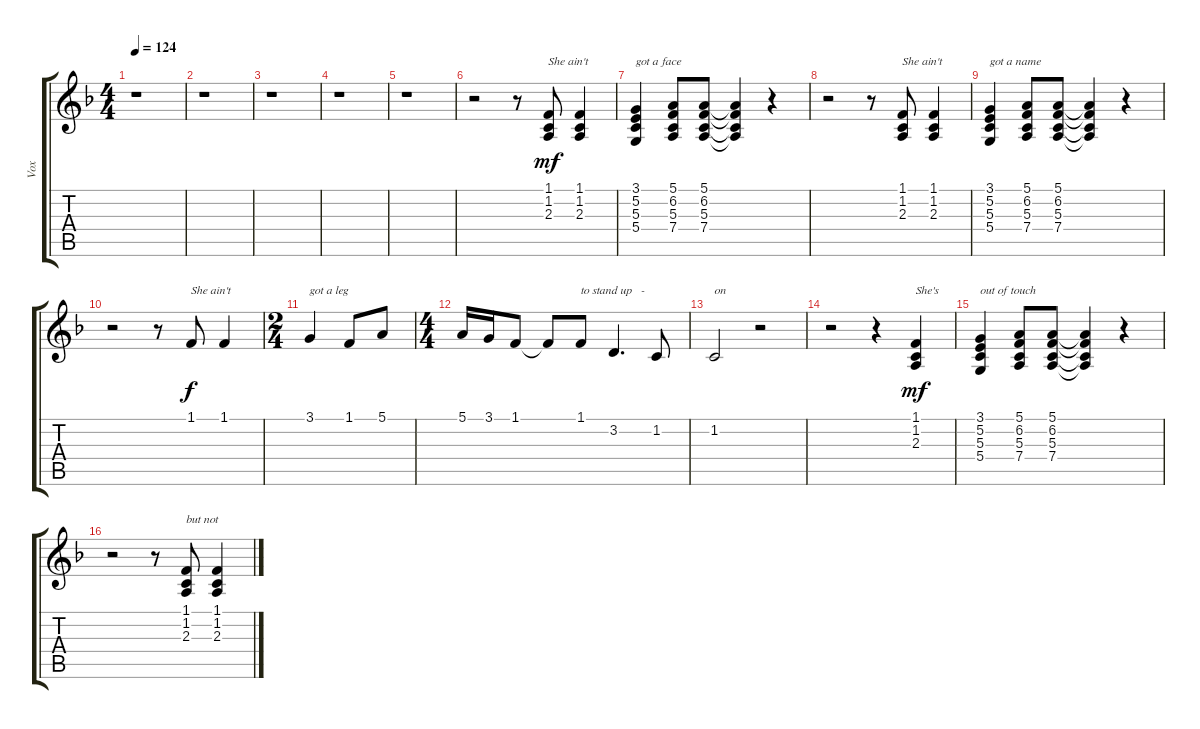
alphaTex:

\track ("Vox" "Vox") {instrument violin}
\staff {score tabs}
\tuning (E4 B3 G3 D3 A2 E2) {hide}
\ts (4 4)
\tempo 124
\clef g2
\ks dminor
r.1{dy f} |
r.1 |
r.1 |
r.1 |
r.1 |
r.2 r.8 (1.1 1.2 2.3).8{txt "She ain't" dy mf} (1.1 1.2 2.3).4 |
(3.1 5.2 5.3 5.4).4{txt "got a face"} (5.1 6.2 5.3 7.4).8 (5.1 6.2 5.3 7.4).8 (5.1{t} 6.2{t} 5.3{t} 7.4{t}).4 r.4 |
r.2 r.8 (1.1 1.2 2.3).8{txt "She ain't"} (1.1 1.2 2.3).4 |
(3.1 5.2 5.3 5.4).4{txt "got a name"} (5.1 6.2 5.3 7.4).8 (5.1 6.2 5.3 7.4).8 (5.1{t} 6.2{t} 5.3{t} 7.4{t}).4 r.4 |
r.2 r.8 1.1.8{txt "She ain't" dy f} 1.1.4 |
\ts (2 4)
3.1.4{txt "got a leg"} 1.1.8 5.1.8 |
\ts (4 4)
5.1.16 3.1.16 1.1.8 1.1{t}.8 1.1.8{txt "to stand up   -"} 3.2.4{d} 1.2.8 |
1.2.2{txt "on"} r.2 |
r.2 r.4 (1.1 1.2 2.3).4{txt "She's" dy mf} |
(3.1 5.2 5.3 5.4).4{txt "out of touch"} (5.1 6.2 5.3 7.4).8 (5.1 6.2 5.3 7.4).8 (5.1{t} 6.2{t} 5.3{t} 7.4{t}).4 r.4 |
r.2 r.8 (1.1 1.2 2.3).8{txt "but not"} (1.1 1.2 2.3).4
